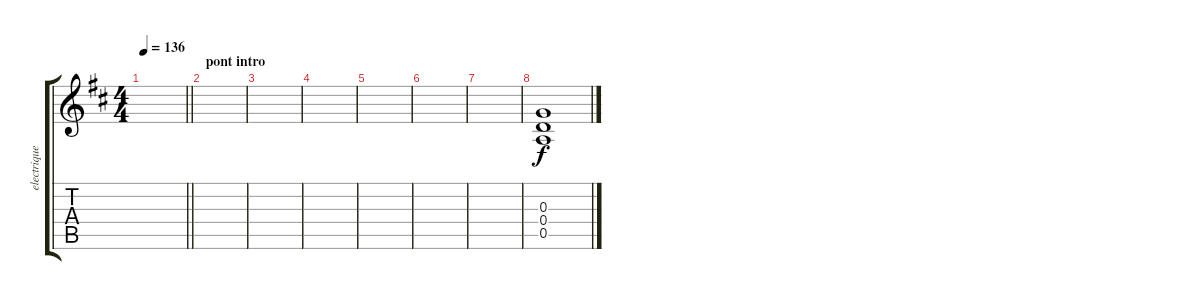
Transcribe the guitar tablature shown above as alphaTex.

\track ("electrique" "electrique") {instrument distortionguitar}
\staff {score tabs}
\tuning (E4 B3 G3 D3 A2 E2) {hide}
\ts (4 4)
\tempo 136
\clef g2
\barLineRight lightlight
\ks d
|
\section ("" "pont intro")
|
|
|
|
|
|
(0.3 0.4 0.5).1
